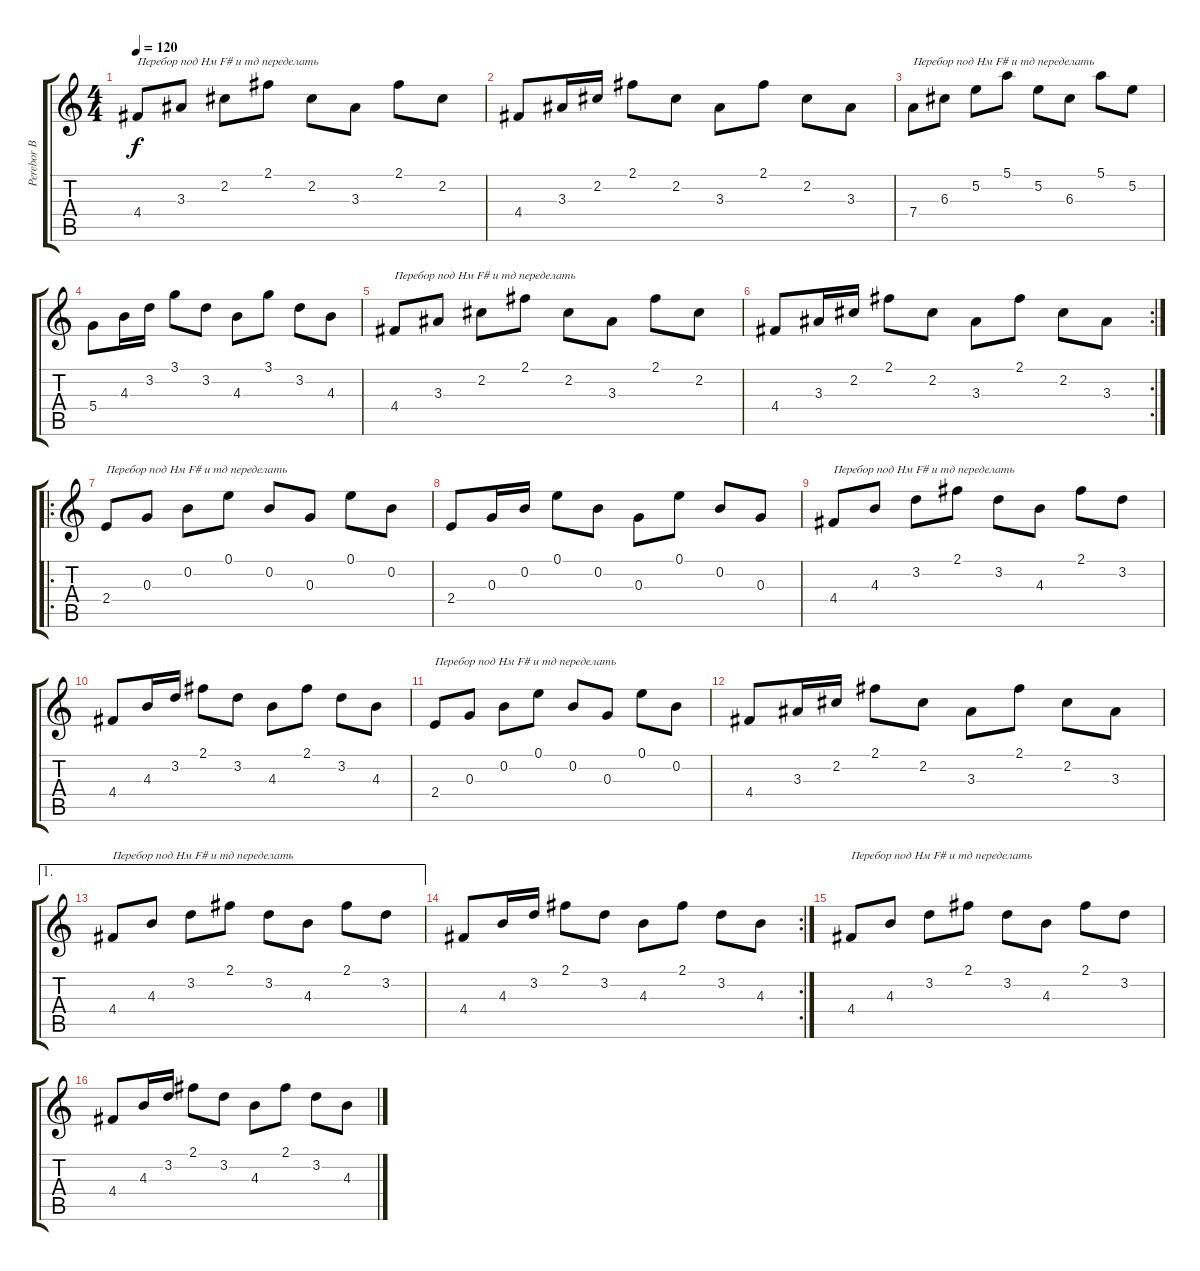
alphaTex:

\track ("Perebor B" "Perebor B") {instrument acousticguitarsteel}
\staff {score tabs}
\tuning (E4 B3 G3 D3 A2 E2) {hide}
\ts (4 4)
\tempo 120
\clef g2
\ks c
4.4.8{txt "Перебор под Нм F# и тд переделать" dy f} 3.3.8 2.2.8 2.1.8 2.2.8 3.3.8 2.1.8 2.2.8 |
4.4.8 3.3.16 2.2.16 2.1.8 2.2.8 3.3.8 2.1.8 2.2.8 3.3.8 |
7.4.8{txt "Перебор под Нм F# и тд переделать"} 6.3.8 5.2.8 5.1.8 5.2.8 6.3.8 5.1.8 5.2.8 |
5.4.8 4.3.16 3.2.16 3.1.8 3.2.8 4.3.8 3.1.8 3.2.8 4.3.8 |
4.4.8{txt "Перебор под Нм F# и тд переделать"} 3.3.8 2.2.8 2.1.8 2.2.8 3.3.8 2.1.8 2.2.8 |
\rc 2
4.4.8 3.3.16 2.2.16 2.1.8 2.2.8 3.3.8 2.1.8 2.2.8 3.3.8 |
\ro
2.4.8{txt "Перебор под Нм F# и тд переделать"} 0.3.8 0.2.8 0.1.8 0.2.8 0.3.8 0.1.8 0.2.8 |
2.4.8 0.3.16 0.2.16 0.1.8 0.2.8 0.3.8 0.1.8 0.2.8 0.3.8 |
4.4.8{txt "Перебор под Нм F# и тд переделать"} 4.3.8 3.2.8 2.1.8 3.2.8 4.3.8 2.1.8 3.2.8 |
4.4.8 4.3.16 3.2.16 2.1.8 3.2.8 4.3.8 2.1.8 3.2.8 4.3.8 |
2.4.8{txt "Перебор под Нм F# и тд переделать"} 0.3.8 0.2.8 0.1.8 0.2.8 0.3.8 0.1.8 0.2.8 |
4.4.8 3.3.16 2.2.16 2.1.8 2.2.8 3.3.8 2.1.8 2.2.8 3.3.8 |
\ae 1
4.4.8{txt "Перебор под Нм F# и тд переделать"} 4.3.8 3.2.8 2.1.8 3.2.8 4.3.8 2.1.8 3.2.8 |
\rc 2
4.4.8 4.3.16 3.2.16 2.1.8 3.2.8 4.3.8 2.1.8 3.2.8 4.3.8 |
4.4.8{txt "Перебор под Нм F# и тд переделать"} 4.3.8 3.2.8 2.1.8 3.2.8 4.3.8 2.1.8 3.2.8 |
4.4.8 4.3.16 3.2.16 2.1.8 3.2.8 4.3.8 2.1.8 3.2.8 4.3.8
